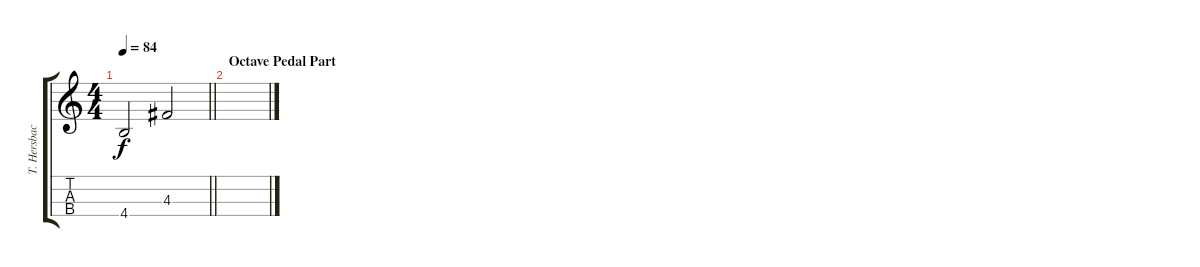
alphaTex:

\track ("T. Hersbach - Violin #2" "T. Hersbac") {instrument violin}
\staff {score tabs}
\tuning (E5 A4 D4 G3) {hide}
\ts (4 4)
\tempo 84
\clef g2
\barLineRight lightlight
\ks c
4.4.2{dy f} 4.3.2 |
\section ("" "Octave Pedal Part")
